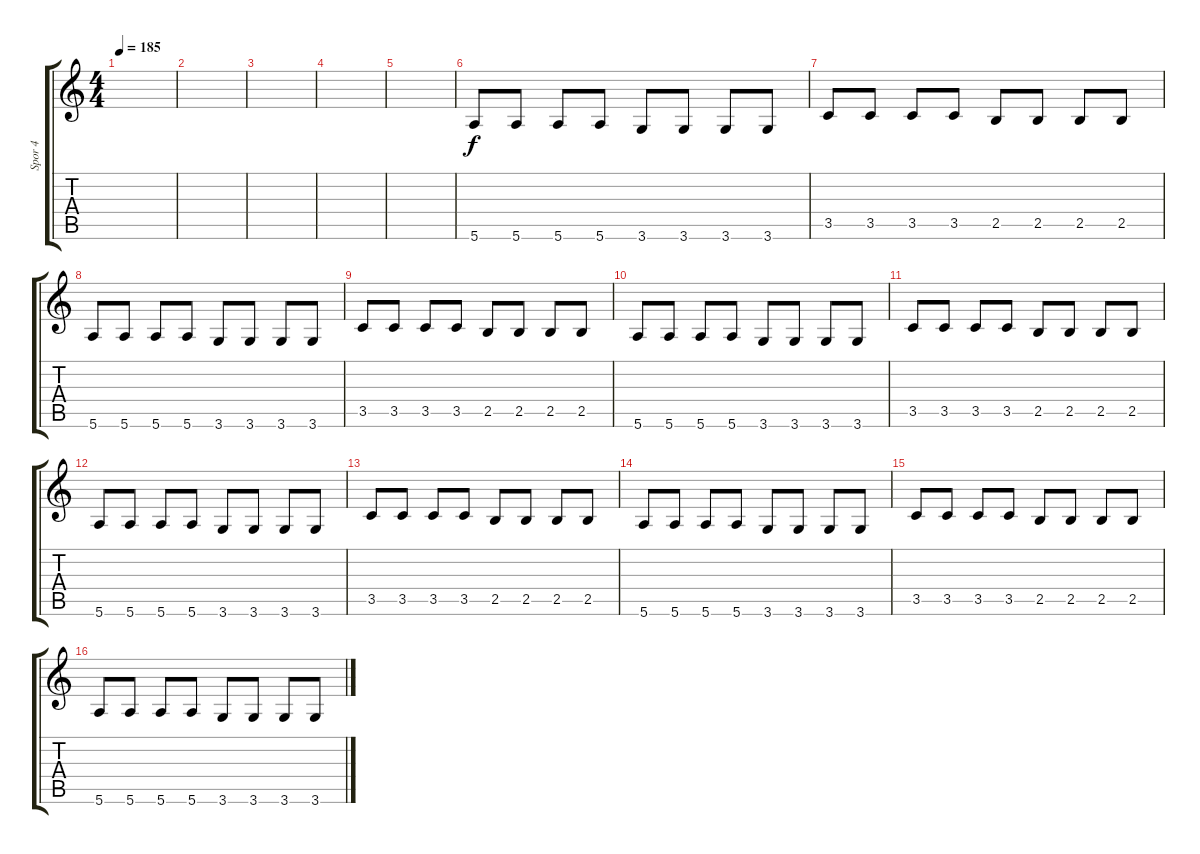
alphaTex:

\track ("Spor 4" "Spor 4") {instrument electricbassfinger}
\staff {score tabs}
\tuning (E4 B3 G3 D3 A2 E2) {hide}
\ts (4 4)
\tempo 185
\clef g2
\ks c
|
|
|
|
|
5.6.8 5.6.8 5.6.8 5.6.8 3.6.8 3.6.8 3.6.8 3.6.8 |
3.5.8 3.5.8 3.5.8 3.5.8 2.5.8 2.5.8 2.5.8 2.5.8 |
5.6.8 5.6.8 5.6.8 5.6.8 3.6.8 3.6.8 3.6.8 3.6.8 |
3.5.8 3.5.8 3.5.8 3.5.8 2.5.8 2.5.8 2.5.8 2.5.8 |
5.6.8 5.6.8 5.6.8 5.6.8 3.6.8 3.6.8 3.6.8 3.6.8 |
3.5.8 3.5.8 3.5.8 3.5.8 2.5.8 2.5.8 2.5.8 2.5.8 |
5.6.8 5.6.8 5.6.8 5.6.8 3.6.8 3.6.8 3.6.8 3.6.8 |
3.5.8 3.5.8 3.5.8 3.5.8 2.5.8 2.5.8 2.5.8 2.5.8 |
5.6.8 5.6.8 5.6.8 5.6.8 3.6.8 3.6.8 3.6.8 3.6.8 |
3.5.8 3.5.8 3.5.8 3.5.8 2.5.8 2.5.8 2.5.8 2.5.8 |
5.6.8 5.6.8 5.6.8 5.6.8 3.6.8 3.6.8 3.6.8 3.6.8
